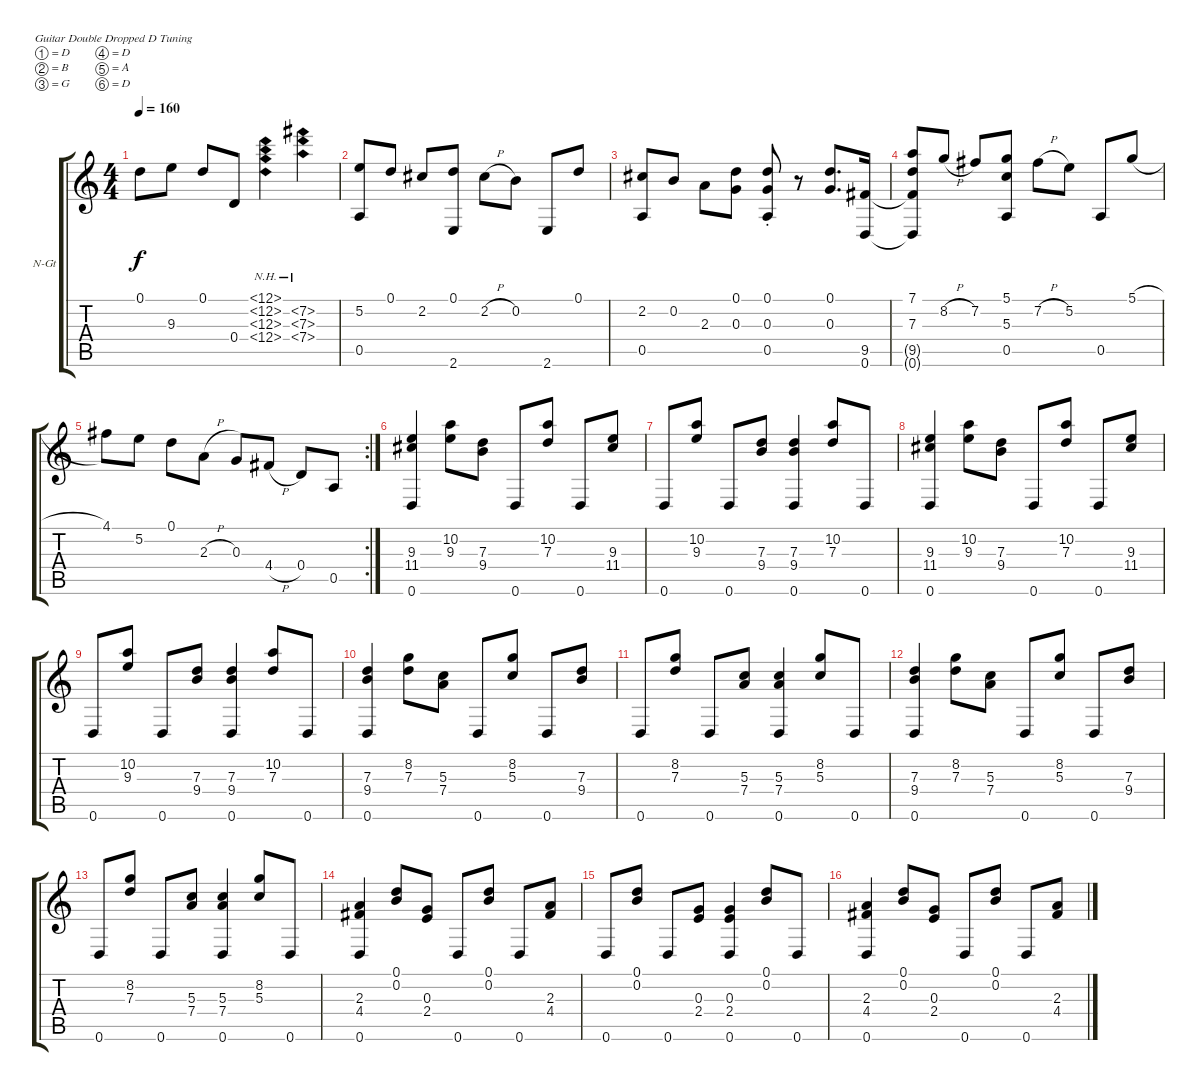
\bracketExtendMode groupsimilarinstruments
\firstSystemTrackNameOrientation horizontal
\otherSystemsTrackNameOrientation horizontal
\track ("Track 1" "N-Gt") {instrument acousticguitarnylon}
\staff {score tabs}
\tuning (D4 B3 G3 D3 A2 D2)
\ts (4 4)
\tempo 160
\clef g2
\ks c
0.1.8{dy f} 9.3.8 0.1.8 0.4.8 (12.1{nh} 12.2{nh} 12.3{nh} 12.4{nh}).4 (7.2{nh} 7.3{nh} 7.4{nh}).4 |
(5.2 0.5).8 0.1.8 2.2.8 (0.1 2.6).8 2.2{h}.8 0.2.8 2.6.8 0.1.8 |
(2.2 0.5).8 0.2.8 2.3.8 (0.1 0.3).8 (0.1{st} 0.3 0.5).8 r.8 (0.1 0.3).8{d} (9.5 0.6).16 |
(7.1 7.3 9.5{t} 0.6{t}).8 8.2{h}.8 7.2.8 (5.1 5.3 0.5).8 7.2{h}.8 5.2.8 0.5.8 5.1{h}.8 |
\rc 2
4.1.8 5.2.8 0.1.8 2.3{h}.8 0.3.8 4.4{h}.8 0.4.8 0.5.8 |
(9.3 11.4 0.6).4 (10.2 9.3).8 (7.3 9.4).8 0.6.8 (10.2 7.3).8 0.6.8 (9.3 11.4).8 |
0.6.8 (10.2 9.3).8 0.6.8 (7.3 9.4).8 (7.3 9.4 0.6).4 (10.2 7.3).8 0.6.8 |
(9.3 11.4 0.6).4 (10.2 9.3).8 (7.3 9.4).8 0.6.8 (10.2 7.3).8 0.6.8 (9.3 11.4).8 |
0.6.8 (10.2 9.3).8 0.6.8 (7.3 9.4).8 (7.3 9.4 0.6).4 (10.2 7.3).8 0.6.8 |
(7.3 9.4 0.6).4 (8.2 7.3).8 (5.3 7.4).8 0.6.8 (8.2 5.3).8 0.6.8 (7.3 9.4).8 |
0.6.8 (8.2 7.3).8 0.6.8 (5.3 7.4).8 (5.3 7.4 0.6).4 (8.2 5.3).8 0.6.8 |
(7.3 9.4 0.6).4 (8.2 7.3).8 (5.3 7.4).8 0.6.8 (8.2 5.3).8 0.6.8 (7.3 9.4).8 |
0.6.8 (8.2 7.3).8 0.6.8 (5.3 7.4).8 (5.3 7.4 0.6).4 (8.2 5.3).8 0.6.8 |
(2.3 4.4 0.6).4 (0.1 0.2).8 (0.3 2.4).8 0.6.8 (0.1 0.2).8 0.6.8 (2.3 4.4).8 |
0.6.8 (0.1 0.2).8 0.6.8 (0.3 2.4).8 (0.3 2.4 0.6).4 (0.1 0.2).8 0.6.8 |
(2.3 4.4 0.6).4 (0.1 0.2).8 (0.3 2.4).8 0.6.8 (0.1 0.2).8 0.6.8 (2.3 4.4).8
